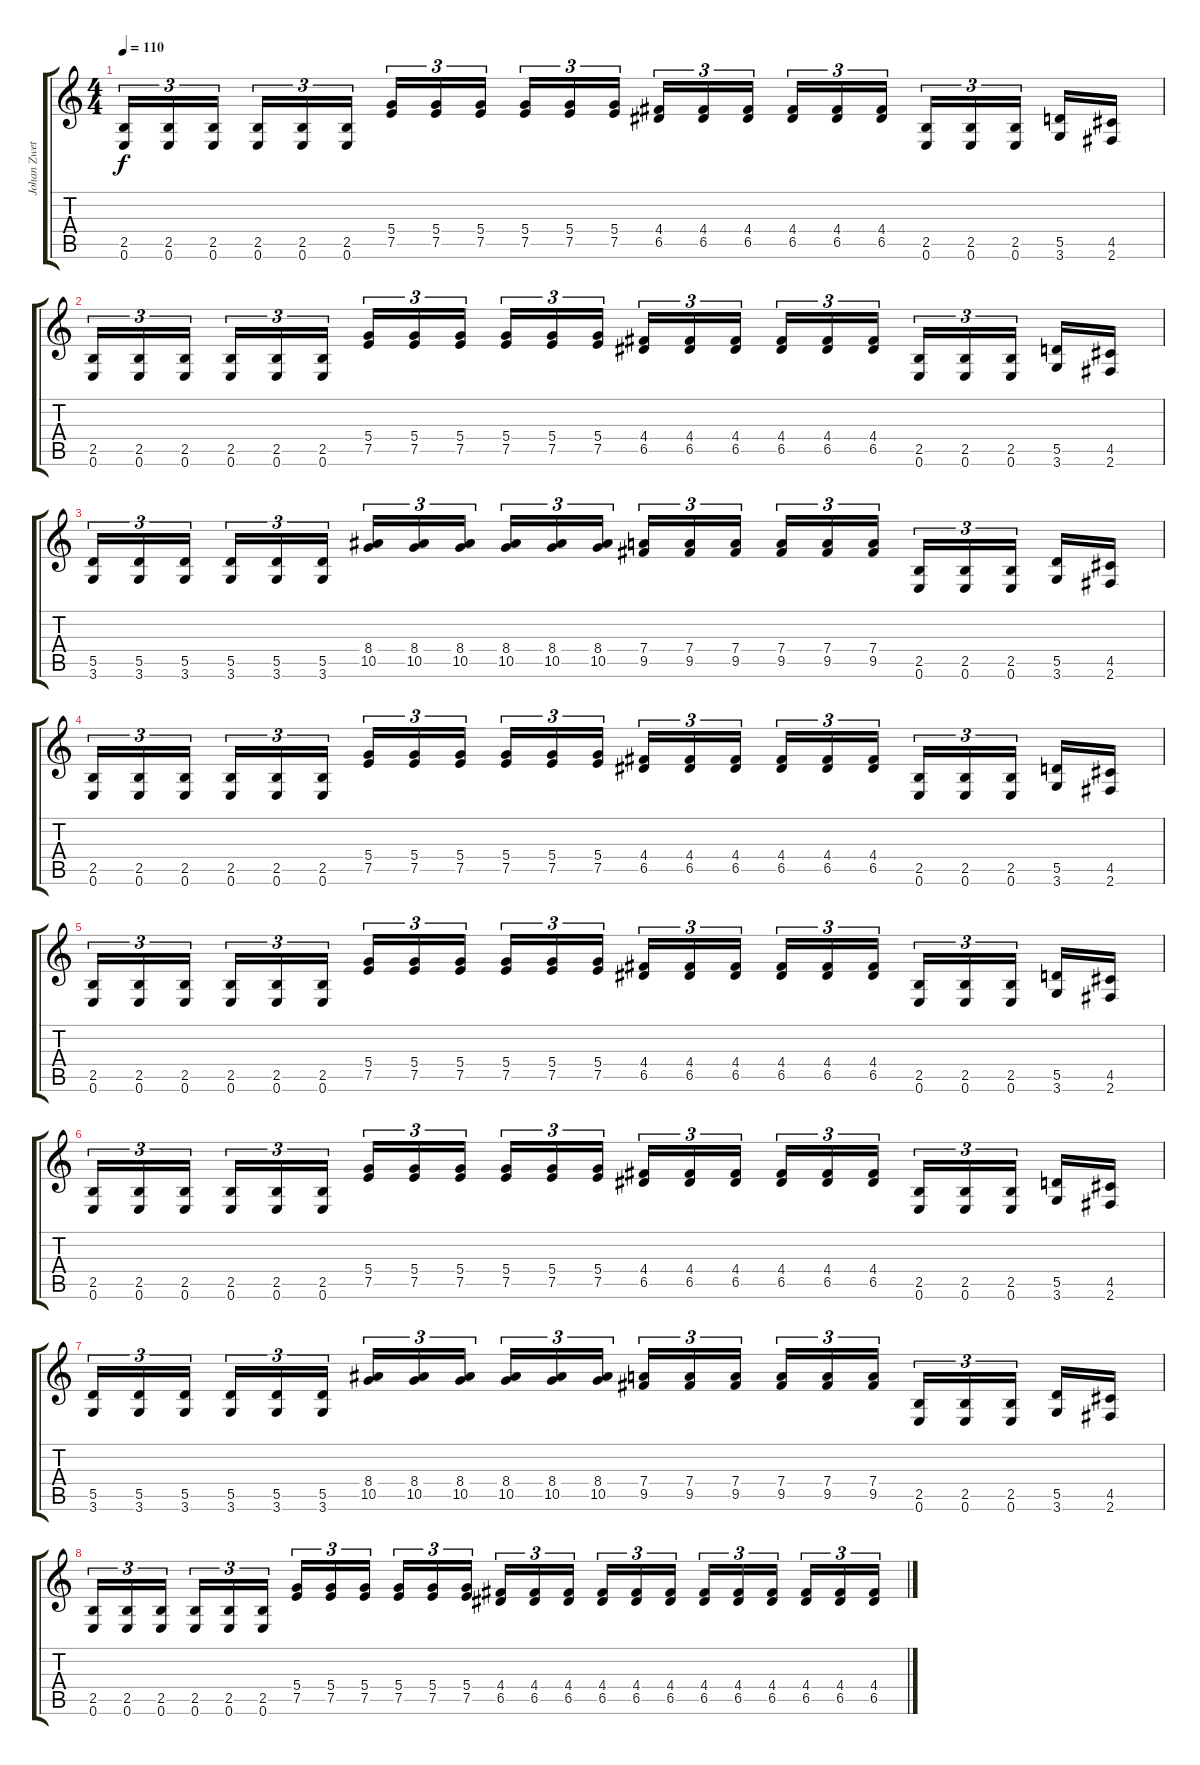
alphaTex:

\track ("Johan Zwetsloot" "Johan Zwet") {instrument overdrivenguitar}
\staff {score tabs}
\tuning (E4 B3 G3 D3 A2 E2) {hide}
\ts (4 4)
\tempo 110
\clef g2
\ks c
(2.5 0.6).16{tu (3 2) dy f} (2.5 0.6).16{tu (3 2)} (2.5 0.6).16{tu (3 2)} (2.5 0.6).16{tu (3 2)} (2.5 0.6).16{tu (3 2)} (2.5 0.6).16{tu (3 2)} (5.4 7.5).16{tu (3 2)} (5.4 7.5).16{tu (3 2)} (5.4 7.5).16{tu (3 2)} (5.4 7.5).16{tu (3 2)} (5.4 7.5).16{tu (3 2)} (5.4 7.5).16{tu (3 2)} (4.4 6.5).16{tu (3 2)} (4.4 6.5).16{tu (3 2)} (4.4 6.5).16{tu (3 2)} (4.4 6.5).16{tu (3 2)} (4.4 6.5).16{tu (3 2)} (4.4 6.5).16{tu (3 2)} (2.5 0.6).16{tu (3 2)} (2.5 0.6).16{tu (3 2)} (2.5 0.6).16{tu (3 2)} (5.5 3.6).16 (4.5 2.6).16 |
(2.5 0.6).16{tu (3 2)} (2.5 0.6).16{tu (3 2)} (2.5 0.6).16{tu (3 2)} (2.5 0.6).16{tu (3 2)} (2.5 0.6).16{tu (3 2)} (2.5 0.6).16{tu (3 2)} (5.4 7.5).16{tu (3 2)} (5.4 7.5).16{tu (3 2)} (5.4 7.5).16{tu (3 2)} (5.4 7.5).16{tu (3 2)} (5.4 7.5).16{tu (3 2)} (5.4 7.5).16{tu (3 2)} (4.4 6.5).16{tu (3 2)} (4.4 6.5).16{tu (3 2)} (4.4 6.5).16{tu (3 2)} (4.4 6.5).16{tu (3 2)} (4.4 6.5).16{tu (3 2)} (4.4 6.5).16{tu (3 2)} (2.5 0.6).16{tu (3 2)} (2.5 0.6).16{tu (3 2)} (2.5 0.6).16{tu (3 2)} (5.5 3.6).16 (4.5 2.6).16 |
(5.5 3.6).16{tu (3 2)} (5.5 3.6).16{tu (3 2)} (5.5 3.6).16{tu (3 2)} (5.5 3.6).16{tu (3 2)} (5.5 3.6).16{tu (3 2)} (5.5 3.6).16{tu (3 2)} (8.4 10.5).16{tu (3 2)} (8.4 10.5).16{tu (3 2)} (8.4 10.5).16{tu (3 2)} (8.4 10.5).16{tu (3 2)} (8.4 10.5).16{tu (3 2)} (8.4 10.5).16{tu (3 2)} (7.4 9.5).16{tu (3 2)} (7.4 9.5).16{tu (3 2)} (7.4 9.5).16{tu (3 2)} (7.4 9.5).16{tu (3 2)} (7.4 9.5).16{tu (3 2)} (7.4 9.5).16{tu (3 2)} (2.5 0.6).16{tu (3 2)} (2.5 0.6).16{tu (3 2)} (2.5 0.6).16{tu (3 2)} (5.5 3.6).16 (4.5 2.6).16 |
(2.5 0.6).16{tu (3 2)} (2.5 0.6).16{tu (3 2)} (2.5 0.6).16{tu (3 2)} (2.5 0.6).16{tu (3 2)} (2.5 0.6).16{tu (3 2)} (2.5 0.6).16{tu (3 2)} (5.4 7.5).16{tu (3 2)} (5.4 7.5).16{tu (3 2)} (5.4 7.5).16{tu (3 2)} (5.4 7.5).16{tu (3 2)} (5.4 7.5).16{tu (3 2)} (5.4 7.5).16{tu (3 2)} (4.4 6.5).16{tu (3 2)} (4.4 6.5).16{tu (3 2)} (4.4 6.5).16{tu (3 2)} (4.4 6.5).16{tu (3 2)} (4.4 6.5).16{tu (3 2)} (4.4 6.5).16{tu (3 2)} (2.5 0.6).16{tu (3 2)} (2.5 0.6).16{tu (3 2)} (2.5 0.6).16{tu (3 2)} (5.5 3.6).16 (4.5 2.6).16 |
(2.5 0.6).16{tu (3 2)} (2.5 0.6).16{tu (3 2)} (2.5 0.6).16{tu (3 2)} (2.5 0.6).16{tu (3 2)} (2.5 0.6).16{tu (3 2)} (2.5 0.6).16{tu (3 2)} (5.4 7.5).16{tu (3 2)} (5.4 7.5).16{tu (3 2)} (5.4 7.5).16{tu (3 2)} (5.4 7.5).16{tu (3 2)} (5.4 7.5).16{tu (3 2)} (5.4 7.5).16{tu (3 2)} (4.4 6.5).16{tu (3 2)} (4.4 6.5).16{tu (3 2)} (4.4 6.5).16{tu (3 2)} (4.4 6.5).16{tu (3 2)} (4.4 6.5).16{tu (3 2)} (4.4 6.5).16{tu (3 2)} (2.5 0.6).16{tu (3 2)} (2.5 0.6).16{tu (3 2)} (2.5 0.6).16{tu (3 2)} (5.5 3.6).16 (4.5 2.6).16 |
(2.5 0.6).16{tu (3 2)} (2.5 0.6).16{tu (3 2)} (2.5 0.6).16{tu (3 2)} (2.5 0.6).16{tu (3 2)} (2.5 0.6).16{tu (3 2)} (2.5 0.6).16{tu (3 2)} (5.4 7.5).16{tu (3 2)} (5.4 7.5).16{tu (3 2)} (5.4 7.5).16{tu (3 2)} (5.4 7.5).16{tu (3 2)} (5.4 7.5).16{tu (3 2)} (5.4 7.5).16{tu (3 2)} (4.4 6.5).16{tu (3 2)} (4.4 6.5).16{tu (3 2)} (4.4 6.5).16{tu (3 2)} (4.4 6.5).16{tu (3 2)} (4.4 6.5).16{tu (3 2)} (4.4 6.5).16{tu (3 2)} (2.5 0.6).16{tu (3 2)} (2.5 0.6).16{tu (3 2)} (2.5 0.6).16{tu (3 2)} (5.5 3.6).16 (4.5 2.6).16 |
(5.5 3.6).16{tu (3 2)} (5.5 3.6).16{tu (3 2)} (5.5 3.6).16{tu (3 2)} (5.5 3.6).16{tu (3 2)} (5.5 3.6).16{tu (3 2)} (5.5 3.6).16{tu (3 2)} (8.4 10.5).16{tu (3 2)} (8.4 10.5).16{tu (3 2)} (8.4 10.5).16{tu (3 2)} (8.4 10.5).16{tu (3 2)} (8.4 10.5).16{tu (3 2)} (8.4 10.5).16{tu (3 2)} (7.4 9.5).16{tu (3 2)} (7.4 9.5).16{tu (3 2)} (7.4 9.5).16{tu (3 2)} (7.4 9.5).16{tu (3 2)} (7.4 9.5).16{tu (3 2)} (7.4 9.5).16{tu (3 2)} (2.5 0.6).16{tu (3 2)} (2.5 0.6).16{tu (3 2)} (2.5 0.6).16{tu (3 2)} (5.5 3.6).16 (4.5 2.6).16 |
(2.5 0.6).16{tu (3 2)} (2.5 0.6).16{tu (3 2)} (2.5 0.6).16{tu (3 2)} (2.5 0.6).16{tu (3 2)} (2.5 0.6).16{tu (3 2)} (2.5 0.6).16{tu (3 2)} (5.4 7.5).16{tu (3 2)} (5.4 7.5).16{tu (3 2)} (5.4 7.5).16{tu (3 2)} (5.4 7.5).16{tu (3 2)} (5.4 7.5).16{tu (3 2)} (5.4 7.5).16{tu (3 2)} (4.4 6.5).16{tu (3 2)} (4.4 6.5).16{tu (3 2)} (4.4 6.5).16{tu (3 2)} (4.4 6.5).16{tu (3 2)} (4.4 6.5).16{tu (3 2)} (4.4 6.5).16{tu (3 2)} (4.4 6.5).16{tu (3 2)} (4.4 6.5).16{tu (3 2)} (4.4 6.5).16{tu (3 2)} (4.4 6.5).16{tu (3 2)} (4.4 6.5).16{tu (3 2)} (4.4 6.5).16{tu (3 2)}
